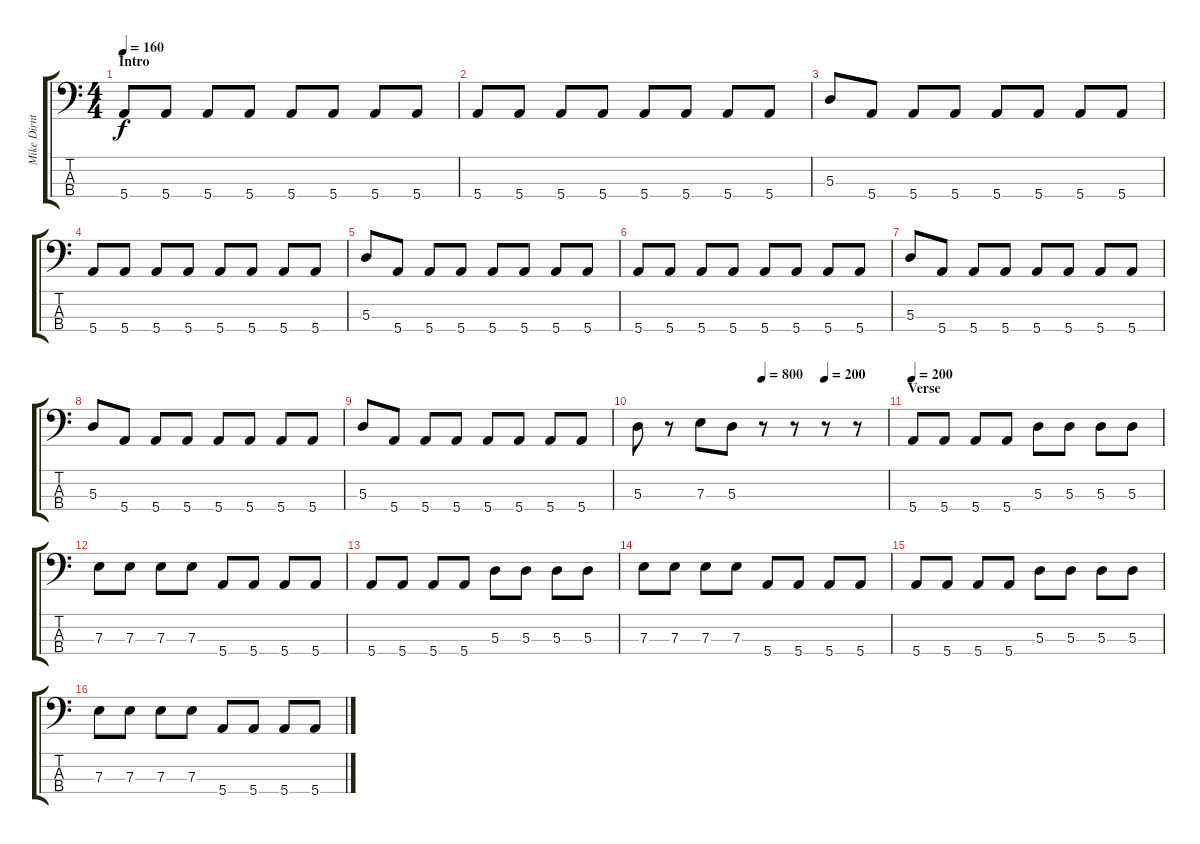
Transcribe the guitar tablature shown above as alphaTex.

\track ("Mike Dirnt (Bass)" "Mike Dirnt") {instrument electricbasspick}
\staff {score tabs}
\tuning (G2 D2 A1 E1) {hide}
\ts (4 4)
\section ("" "Intro")
\tempo 160
\clef f4
\ks c
5.4.8{dy f instrument electricbasspick} 5.4.8 5.4.8 5.4.8 5.4.8 5.4.8 5.4.8 5.4.8 |
5.4.8 5.4.8 5.4.8 5.4.8 5.4.8 5.4.8 5.4.8 5.4.8 |
5.3.8 5.4.8 5.4.8 5.4.8 5.4.8 5.4.8 5.4.8 5.4.8 |
5.4.8 5.4.8 5.4.8 5.4.8 5.4.8 5.4.8 5.4.8 5.4.8 |
5.3.8 5.4.8 5.4.8 5.4.8 5.4.8 5.4.8 5.4.8 5.4.8 |
5.4.8 5.4.8 5.4.8 5.4.8 5.4.8 5.4.8 5.4.8 5.4.8 |
5.3.8 5.4.8 5.4.8 5.4.8 5.4.8 5.4.8 5.4.8 5.4.8 |
5.3.8 5.4.8 5.4.8 5.4.8 5.4.8 5.4.8 5.4.8 5.4.8 |
5.3.8 5.4.8 5.4.8 5.4.8 5.4.8 5.4.8 5.4.8 5.4.8 |
\tempo (800 0.5)
\tempo (200 0.75)
5.3.8 r.8 7.3.8 5.3.8 r.8 r.8 r.8 r.8 |
\section ("" "Verse")
\tempo 200
5.4.8 5.4.8 5.4.8 5.4.8 5.3.8 5.3.8 5.3.8 5.3.8 |
7.3.8 7.3.8 7.3.8 7.3.8 5.4.8 5.4.8 5.4.8 5.4.8 |
5.4.8 5.4.8 5.4.8 5.4.8 5.3.8 5.3.8 5.3.8 5.3.8 |
7.3.8 7.3.8 7.3.8 7.3.8 5.4.8 5.4.8 5.4.8 5.4.8 |
5.4.8 5.4.8 5.4.8 5.4.8 5.3.8 5.3.8 5.3.8 5.3.8 |
7.3.8 7.3.8 7.3.8 7.3.8 5.4.8 5.4.8 5.4.8 5.4.8
